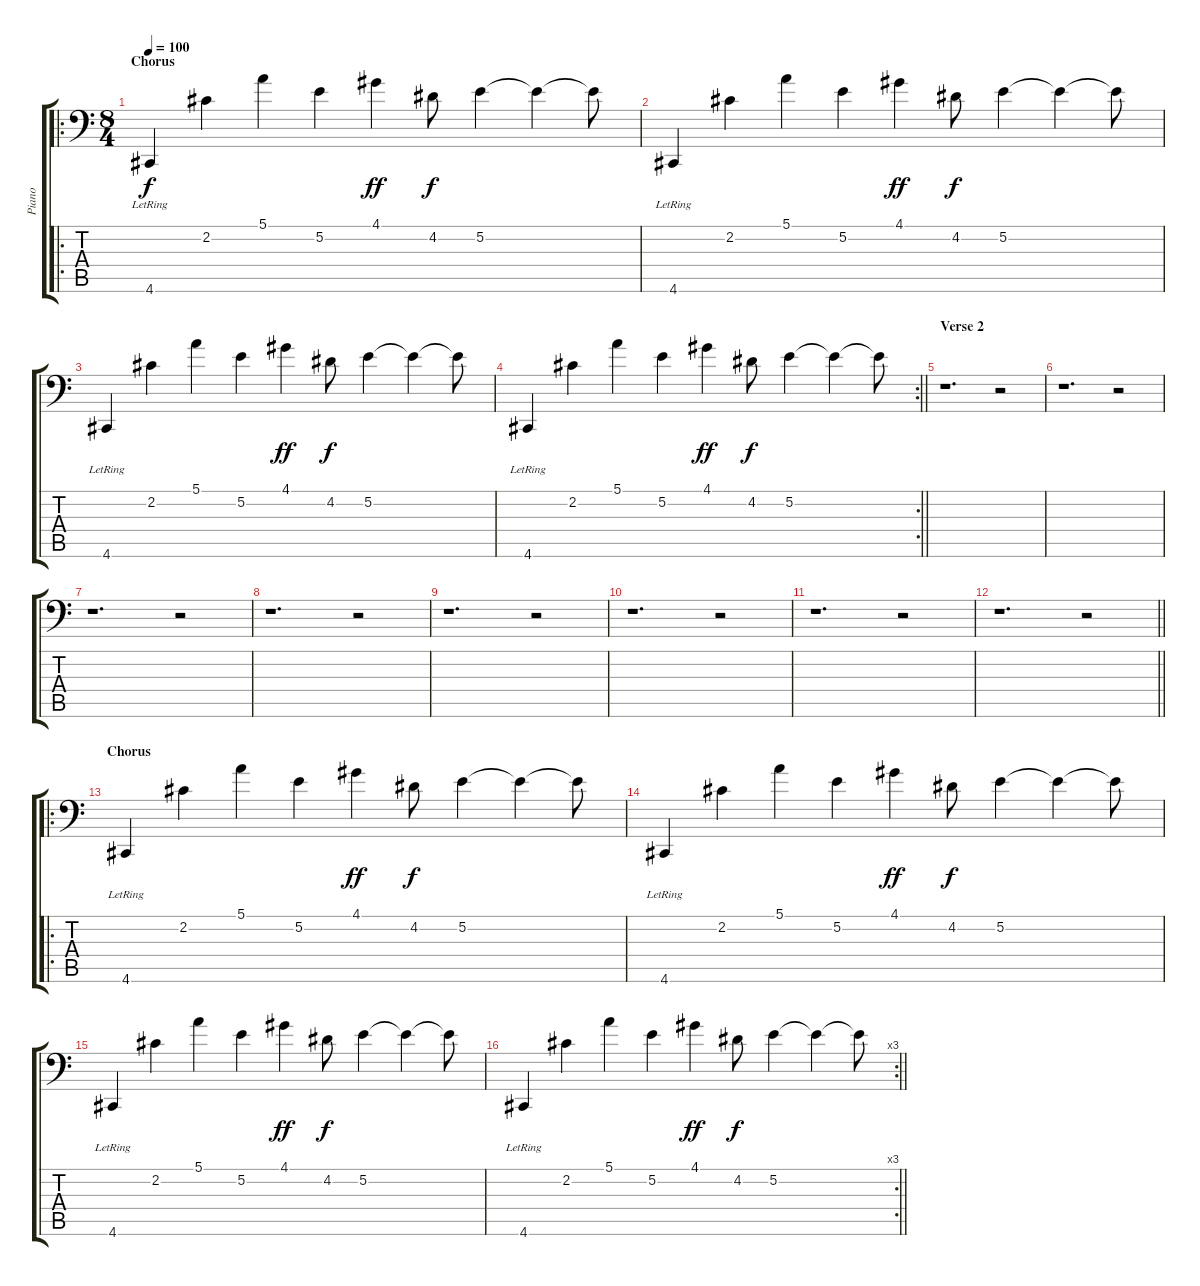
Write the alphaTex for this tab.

\track ("Piano" "Piano") {instrument brightacousticpiano}
\staff {score tabs}
\tuning (E4 B3 G3 D3 A2 A1) {hide}
\ro
\ts (8 4)
\section ("" "Chorus")
\tempo 100
\clef f4
\ks c
4.6{lr}.4{dy f} 2.2.4 5.1.4 5.2.4 4.1.4{dy ff} 4.2.8{dy f} 5.2.4 5.2{t}.4 5.2{t}.8 |
4.6{lr}.4 2.2.4 5.1.4 5.2.4 4.1.4{dy ff} 4.2.8{dy f} 5.2.4 5.2{t}.4 5.2{t}.8 |
4.6{lr}.4 2.2.4 5.1.4 5.2.4 4.1.4{dy ff} 4.2.8{dy f} 5.2.4 5.2{t}.4 5.2{t}.8 |
\rc 2
\barLineRight lightlight
4.6{lr}.4 2.2.4 5.1.4 5.2.4 4.1.4{dy ff} 4.2.8{dy f} 5.2.4 5.2{t}.4 5.2{t}.8 |
\section ("" "Verse 2")
r.1{d} r.2 |
r.1{d} r.2 |
r.1{d} r.2 |
r.1{d} r.2 |
r.1{d} r.2 |
r.1{d} r.2 |
r.1{d} r.2 |
\barLineRight lightlight
r.1{d} r.2 |
\ro
\section ("" "Chorus")
4.6{lr}.4 2.2.4 5.1.4 5.2.4 4.1.4{dy ff} 4.2.8{dy f} 5.2.4 5.2{t}.4 5.2{t}.8 |
4.6{lr}.4 2.2.4 5.1.4 5.2.4 4.1.4{dy ff} 4.2.8{dy f} 5.2.4 5.2{t}.4 5.2{t}.8 |
4.6{lr}.4 2.2.4 5.1.4 5.2.4 4.1.4{dy ff} 4.2.8{dy f} 5.2.4 5.2{t}.4 5.2{t}.8 |
\rc 3
\barLineRight lightlight
4.6{lr}.4 2.2.4 5.1.4 5.2.4 4.1.4{dy ff} 4.2.8{dy f} 5.2.4 5.2{t}.4 5.2{t}.8
